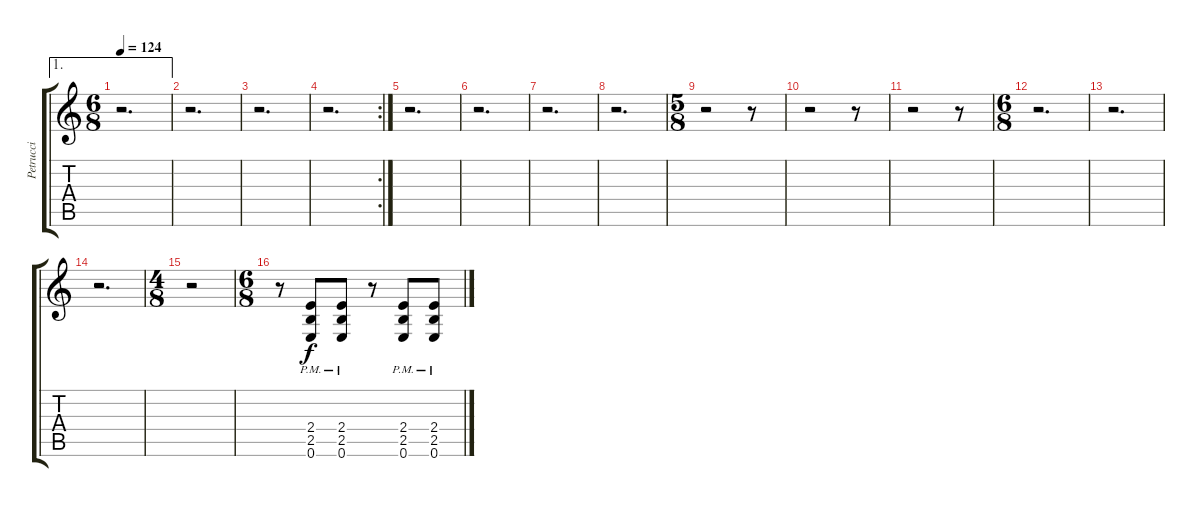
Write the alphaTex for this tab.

\track ("Petrucci" "Petrucci") {instrument distortionguitar}
\staff {score tabs}
\tuning (E4 B3 G3 D3 A2 E2) {hide}
\ae 1
\ts (6 8)
\tempo 124
\clef g2
\ks c
r.2{d dy f} |
r.2{d} |
r.2{d} |
\rc 2
r.2{d} |
r.2{d} |
r.2{d} |
r.2{d} |
r.2{d} |
\ts (5 8)
r.2 r.8 |
r.2 r.8 |
r.2 r.8 |
\ts (6 8)
r.2{d} |
r.2{d} |
r.2{d} |
\ts (4 8)
r.2 |
\ts (6 8)
r.8 (2.4{pm} 2.5{pm} 0.6{pm}).8 (2.4{pm} 2.5{pm} 0.6{pm}).8 r.8 (2.4{pm} 2.5{pm} 0.6{pm}).8 (2.4{pm} 2.5{pm} 0.6{pm}).8
